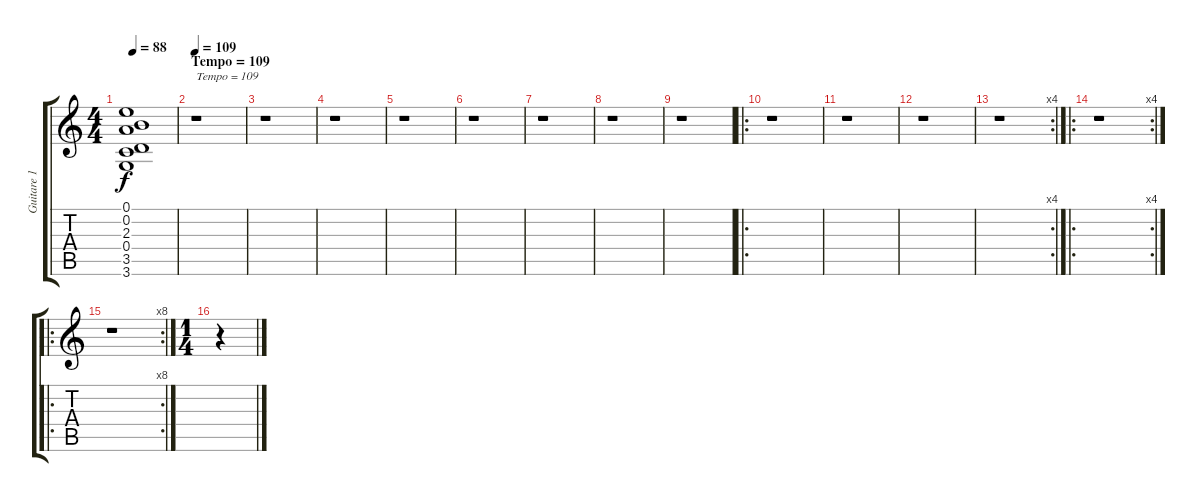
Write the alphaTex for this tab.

\track ("Guitare 1" "Guitare 1") {instrument acousticguitarsteel}
\staff {score tabs}
\tuning (E4 B3 G3 D3 A2 E2) {hide}
\ts (4 4)
\tempo 88
\clef g2
\ks c
(0.1{t} 0.2{t} 2.3{t} 0.4{t} 3.5{t} 3.6{t}).1{dy f} |
\section ("" "Tempo = 109")
\tempo 109
r.1{txt "Tempo = 109"} |
r.1 |
r.1 |
r.1 |
r.1 |
r.1 |
r.1 |
r.1 |
\ro
r.1 |
r.1 |
r.1 |
\rc 4
r.1 |
\ro
\rc 4
r.1 |
\ro
\rc 8
r.1 |
\ts (1 4)
r.4
